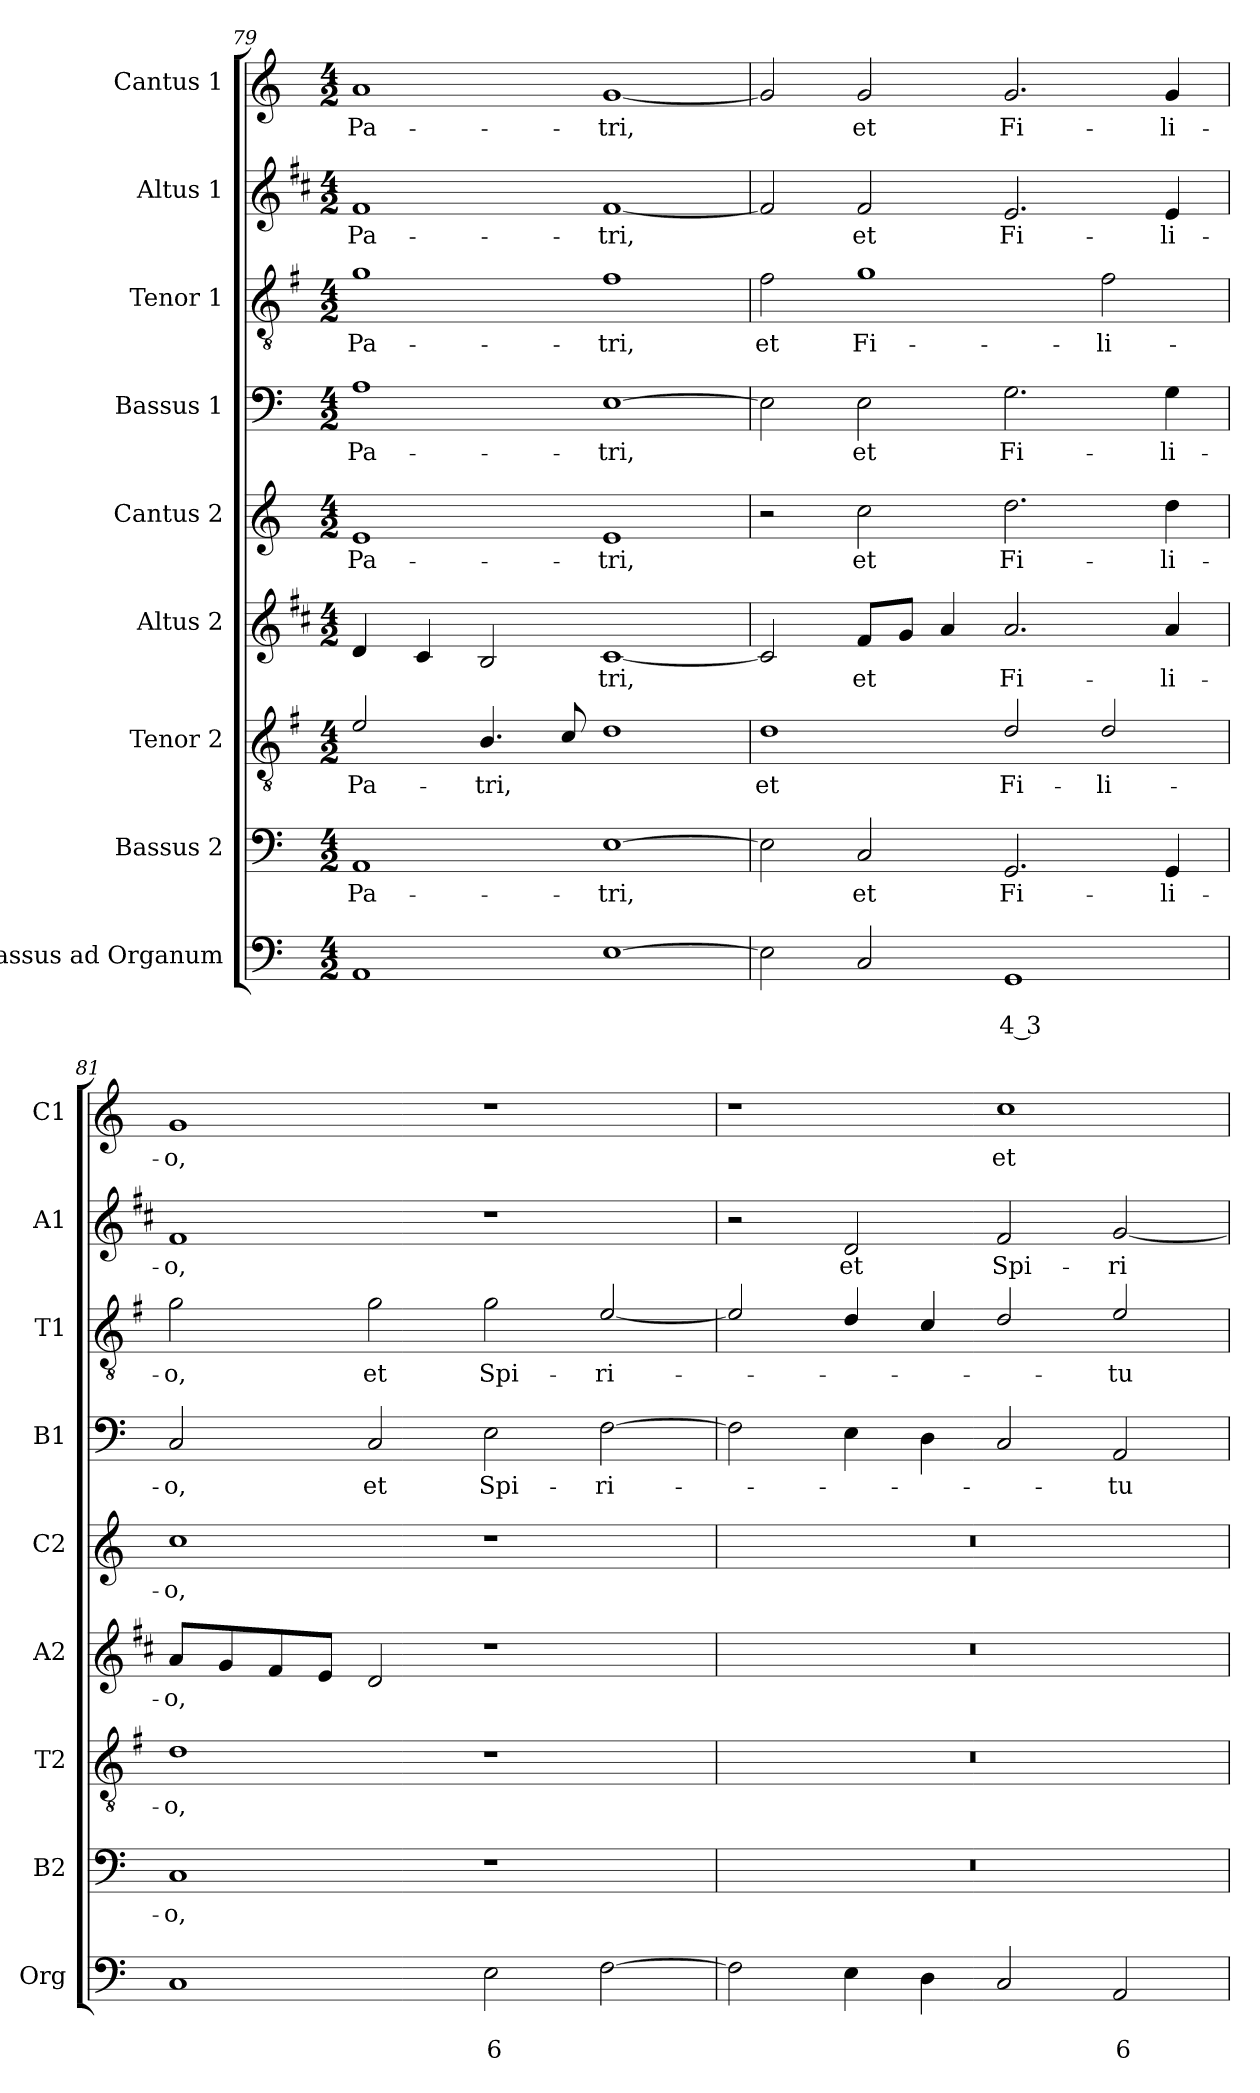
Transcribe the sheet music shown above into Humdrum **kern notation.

**kern	**text	**text	**kern	**text	**kern	**text	**kern	**text	**kern	**text	**kern	**text	**kern	**text	**kern	**text	**kern	**text
*part9	*part9	*part9	*part8	*part8	*part7	*part7	*part6	*part6	*part5	*part5	*part4	*part4	*part3	*part3	*part2	*part2	*part1	*part1
*staff9	*staff9	*staff9	*staff8	*staff8	*staff7	*staff7	*staff6	*staff6	*staff5	*staff5	*staff4	*staff4	*staff3	*staff3	*staff2	*staff2	*staff1	*staff1
*I"Bassus ad Organum	*	*	*I"Bassus 2	*	*I"Tenor 2	*	*I"Altus 2	*	*I"Cantus 2	*	*I"Bassus 1	*	*I"Tenor 1	*	*I"Altus 1	*	*I"Cantus 1	*
*I'Org	*	*	*I'B2	*	*I'T2	*	*I'A2	*	*I'C2	*	*I'B1	*	*I'T1	*	*I'A1	*	*I'C1	*
*clefF4	*	*	*clefF4	*	*clefGv2	*	*clefG2	*	*clefG2	*	*clefF4	*	*clefGv2	*	*clefG2	*	*clefG2	*
*	*	*	*	*	*ITrd4c7	*	*ITrd1c2	*	*	*	*	*	*ITrd4c7	*	*ITrd1c2	*	*	*
*k[]	*	*	*k[]	*	*k[]	*	*k[]	*	*k[]	*	*k[]	*	*k[]	*	*k[]	*	*k[]	*
*C:	*	*	*C:	*	*C:	*	*C:	*	*C:	*	*C:	*	*C:	*	*C:	*	*C:	*
*M4/2	*	*	*M4/2	*	*M4/2	*	*M4/2	*	*M4/2	*	*M4/2	*	*M4/2	*	*M4/2	*	*M4/2	*
=79	=79	=79	=79	=79	=79	=79	=79	=79	=79	=79	=79	=79	=79	=79	=79	=79	=79	=79
!	!	!	!	!LO:LY:b	!	!LO:LY:b	!	!	!	!LO:LY:b	!	!LO:LY:b	!	!LO:LY:b	!	!LO:LY:b	!	!LO:LY:b
1AA	.	.	1AA	Pa-	2A/	Pa-	4c/	.	1e	Pa-	1A	Pa-	1c	Pa-	1e	Pa-	1a	Pa-
.	.	.	.	.	.	.	4B/	.	.	.	.	.	.	.	.	.	.	.
!	!	!	!	!	!	!LO:LY:b	!	!	!	!	!	!	!	!	!	!	!	!
.	.	.	.	.	4.E/	-tri,	2A/	.	.	.	.	.	.	.	.	.	.	.
.	.	.	.	.	8F/	.	.	.	.	.	.	.	.	.	.	.	.	.
!	!	!	!	!LO:LY:b	!	!	!	!LO:LY:b	!	!LO:LY:b	!	!LO:LY:b	!	!LO:LY:b	!	!LO:LY:b	!	!LO:LY:b
[1E	.	.	[1E	-tri,	1G	.	[1B	-tri,	1e	-tri,	[1E	-tri,	1B	-tri,	[1e	-tri,	[1g	-tri,
=80	=80	=80	=80	=80	=80	=80	=80	=80	=80	=80	=80	=80	=80	=80	=80	=80	=80	=80
!	!	!	!	!	!	!LO:LY:b	!	!	!	!	!	!	!	!LO:LY:b	!	!	!	!
2E\]	.	.	2E\]	.	1G	et	2B/]	.	2r	.	2E\]	.	2B\	et	2e/]	.	2g/]	.
!	!	!	!	!LO:LY:b	!	!	!	!LO:LY:b	!	!LO:LY:b	!	!LO:LY:b	!	!LO:LY:b	!	!LO:LY:b	!	!LO:LY:b
2C/	.	.	2C/	et	.	.	8e/L	et	2cc\	et	2E\	et	1c	Fi-	2e/	et	2g/	et
.	.	.	.	.	.	.	8f/J	.	.	.	.	.	.	.	.	.	.	.
.	.	.	.	.	.	.	4g/	.	.	.	.	.	.	.	.	.	.	.
!	!	!LO:LY:b	!	!LO:LY:b	!	!LO:LY:b	!	!LO:LY:b	!	!LO:LY:b	!	!LO:LY:b	!	!	!	!LO:LY:b	!	!LO:LY:b
1GG	.	4 3	2.GG/	Fi-	2G/	Fi-	2.g/	Fi-	2.dd\	Fi-	2.G\	Fi-	.	.	2.d/	Fi-	2.g/	Fi-
!	!	!	!	!	!	!LO:LY:b	!	!	!	!	!	!	!	!LO:LY:b	!	!	!	!
.	.	.	.	.	2G/	-li-	.	.	.	.	.	.	2B\	-li-	.	.	.	.
!	!	!	!	!LO:LY:b	!	!	!	!LO:LY:b	!	!LO:LY:b	!	!LO:LY:b	!	!	!	!LO:LY:b	!	!LO:LY:b
.	.	.	4GG/	-li-	.	.	4g/	-li-	4dd\	-li-	4G\	-li-	.	.	4d/	-li-	4g/	-li-
!!LO:LB:g=z
=81	=81	=81	=81	=81	=81	=81	=81	=81	=81	=81	=81	=81	=81	=81	=81	=81	=81	=81
!	!	!	!	!LO:LY:b	!	!LO:LY:b	!	!LO:LY:b	!	!LO:LY:b	!	!LO:LY:b	!	!LO:LY:b	!	!LO:LY:b	!	!LO:LY:b
1C	.	.	1C	-o,	1G	-o,	8g/L	-o,	1cc	-o,	2C/	-o,	2c\	-o,	1e	-o,	1g	-o,
.	.	.	.	.	.	.	8f/	.	.	.	.	.	.	.	.	.	.	.
.	.	.	.	.	.	.	8e/	.	.	.	.	.	.	.	.	.	.	.
.	.	.	.	.	.	.	8d/J	.	.	.	.	.	.	.	.	.	.	.
!	!	!	!	!	!	!	!	!	!	!	!	!LO:LY:b	!	!LO:LY:b	!	!	!	!
.	.	.	.	.	.	.	2c/	.	.	.	2C/	et	2c\	et	.	.	.	.
!	!	!LO:LY:b	!	!	!	!	!	!	!	!	!	!LO:LY:b	!	!LO:LY:b	!	!	!	!
2E\	.	6	1r	.	1r	.	1r	.	1r	.	2E\	Spi-	2c\	Spi-	1r	.	1r	.
!	!	!	!	!	!	!	!	!	!	!	!	!LO:LY:b	!	!LO:LY:b	!	!	!	!
[2F\	.	.	.	.	.	.	.	.	.	.	[2F\	-ri-	[2A/	-ri-	.	.	.	.
=82	=82	=82	=82	=82	=82	=82	=82	=82	=82	=82	=82	=82	=82	=82	=82	=82	=82	=82
2F\]	.	.	0r	.	0r	.	0r	.	0r	.	2F\]	.	2A/]	.	2r	.	1r	.
!	!	!	!	!	!	!	!	!	!	!	!	!	!	!	!	!LO:LY:b	!	!
4E\	.	.	.	.	.	.	.	.	.	.	4E\	.	4G/	.	2c/	et	.	.
4D\	.	.	.	.	.	.	.	.	.	.	4D\	.	4F/	.	.	.	.	.
!	!	!	!	!	!	!	!	!	!	!	!	!	!	!	!	!LO:LY:b	!	!LO:LY:b
2C/	.	.	.	.	.	.	.	.	.	.	2C/	.	2G/	.	2e/	Spi-	1cc	et
!	!	!LO:LY:b	!	!	!	!	!	!	!	!	!	!LO:LY:b	!	!LO:LY:b	!	!LO:LY:b	!	!
2AA/	.	6	.	.	.	.	.	.	.	.	2AA/	-tu-	2A/	-tu-	[2f/	-ri-	.	.
=	=	=	=	=	=	=	=	=	=	=	=	=	=	=	=	=	=	=
*-	*-	*-	*-	*-	*-	*-	*-	*-	*-	*-	*-	*-	*-	*-	*-	*-	*-	*-
